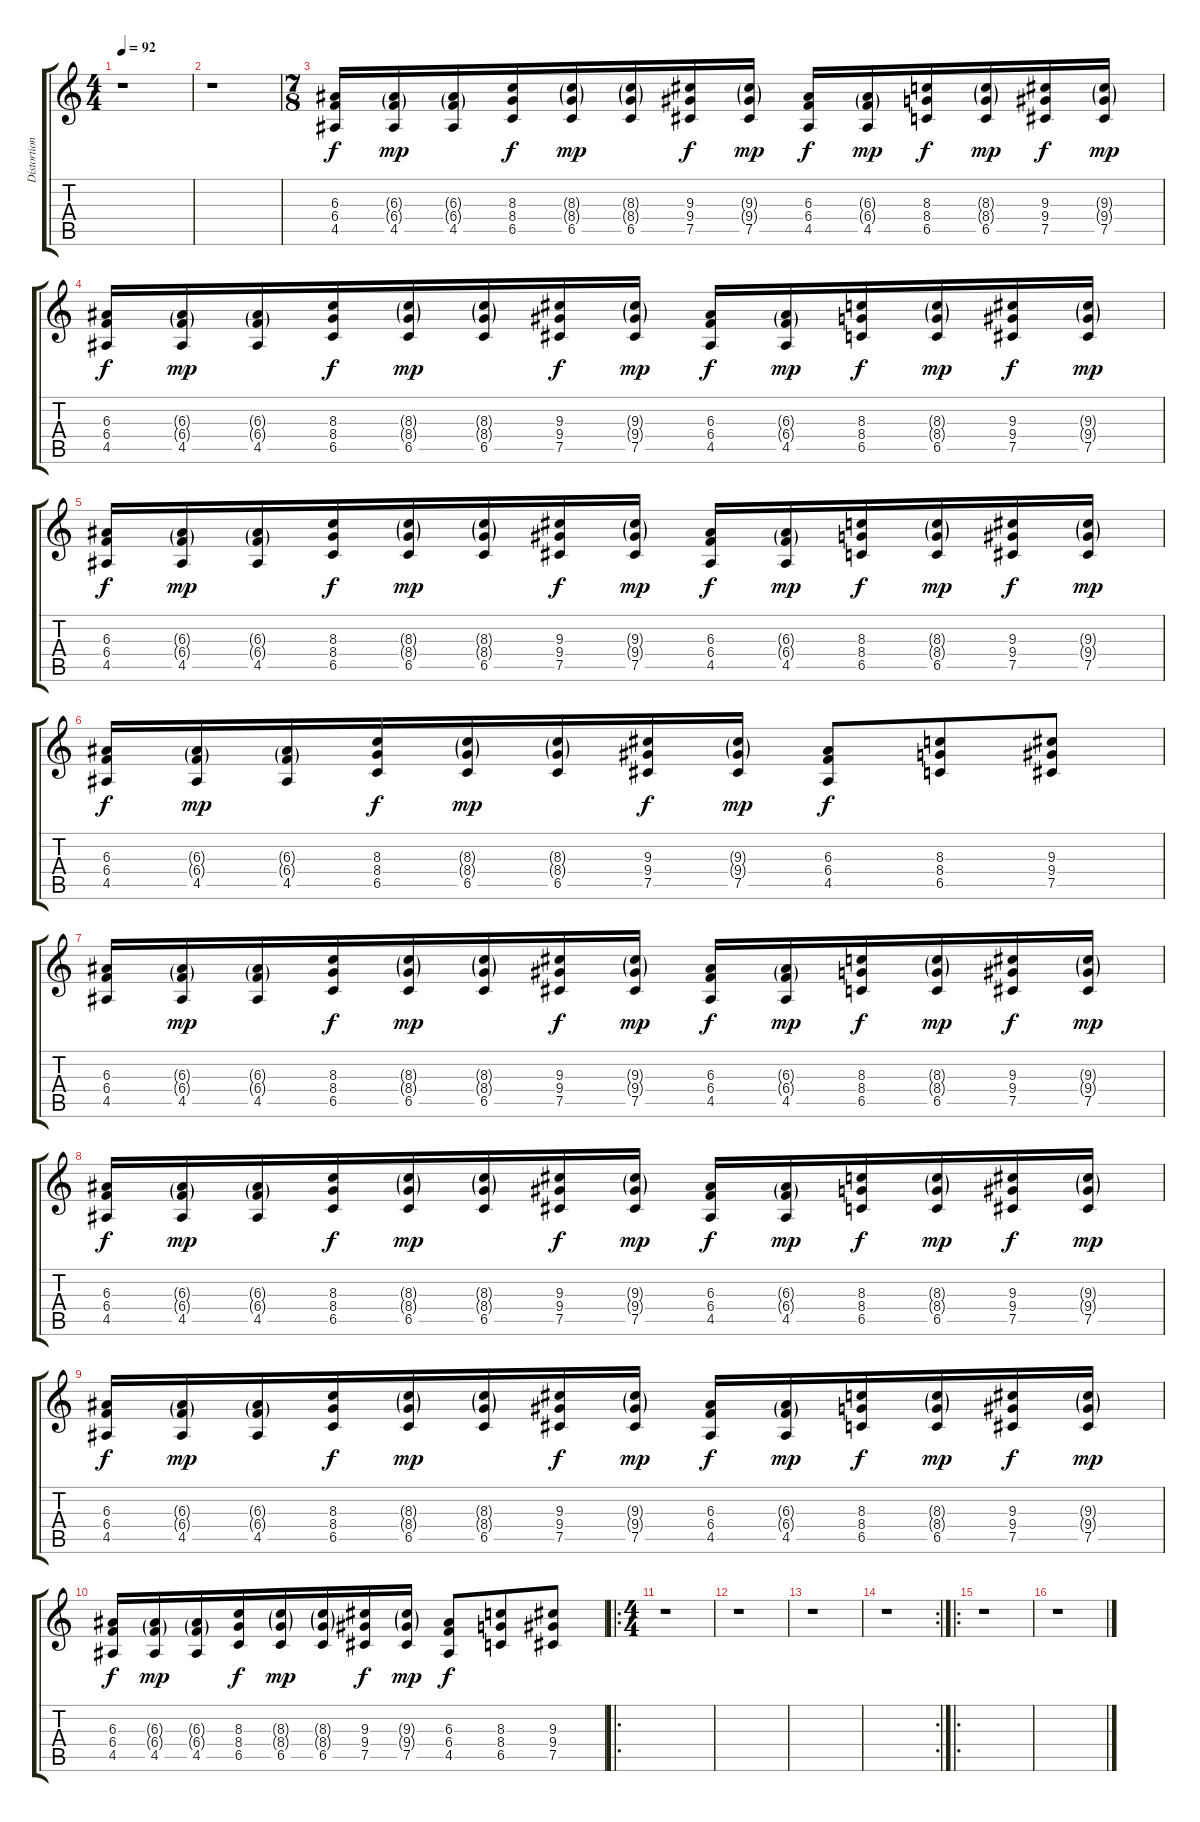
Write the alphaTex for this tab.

\track ("Distortion Guitar" "Distortion") {instrument distortionguitar}
\staff {score tabs}
\tuning (Db4 Ab3 E3 B2 Gb2 Db2) {hide}
\ts (4 4)
\tempo 92
\clef g2
\ks c
r.1{dy f instrument distortionguitar} |
r.1 |
\ts (7 8)
(6.3 6.4 4.5).16 (6.3{g} 6.4{g} 4.5).16{dy mp} (6.3{g} 6.4{g} 4.5).16 (8.3 8.4 6.5).16{dy f} (8.3{g} 8.4{g} 6.5).16{dy mp} (8.3{g} 8.4{g} 6.5).16 (9.3 9.4 7.5).16{dy f} (9.3{g} 9.4{g} 7.5).16{dy mp} (6.3 6.4 4.5).16{dy f} (6.3{g} 6.4{g} 4.5).16{dy mp} (8.3 8.4 6.5).16{dy f} (8.3{g} 8.4{g} 6.5).16{dy mp} (9.3 9.4 7.5).16{dy f} (9.3{g} 9.4{g} 7.5).16{dy mp} |
(6.3 6.4 4.5).16{dy f} (6.3{g} 6.4{g} 4.5).16{dy mp} (6.3{g} 6.4{g} 4.5).16 (8.3 8.4 6.5).16{dy f} (8.3{g} 8.4{g} 6.5).16{dy mp} (8.3{g} 8.4{g} 6.5).16 (9.3 9.4 7.5).16{dy f} (9.3{g} 9.4{g} 7.5).16{dy mp} (6.3 6.4 4.5).16{dy f} (6.3{g} 6.4{g} 4.5).16{dy mp} (8.3 8.4 6.5).16{dy f} (8.3{g} 8.4{g} 6.5).16{dy mp} (9.3 9.4 7.5).16{dy f} (9.3{g} 9.4{g} 7.5).16{dy mp} |
(6.3 6.4 4.5).16{dy f} (6.3{g} 6.4{g} 4.5).16{dy mp} (6.3{g} 6.4{g} 4.5).16 (8.3 8.4 6.5).16{dy f} (8.3{g} 8.4{g} 6.5).16{dy mp} (8.3{g} 8.4{g} 6.5).16 (9.3 9.4 7.5).16{dy f} (9.3{g} 9.4{g} 7.5).16{dy mp} (6.3 6.4 4.5).16{dy f} (6.3{g} 6.4{g} 4.5).16{dy mp} (8.3 8.4 6.5).16{dy f} (8.3{g} 8.4{g} 6.5).16{dy mp} (9.3 9.4 7.5).16{dy f} (9.3{g} 9.4{g} 7.5).16{dy mp} |
(6.3 6.4 4.5).16{dy f} (6.3{g} 6.4{g} 4.5).16{dy mp} (6.3{g} 6.4{g} 4.5).16 (8.3 8.4 6.5).16{dy f} (8.3{g} 8.4{g} 6.5).16{dy mp} (8.3{g} 8.4{g} 6.5).16 (9.3 9.4 7.5).16{dy f} (9.3{g} 9.4{g} 7.5).16{dy mp} (6.3 6.4 4.5).8{dy f} (8.3 8.4 6.5).8 (9.3 9.4 7.5).8 |
(6.3 6.4 4.5).16 (6.3{g} 6.4{g} 4.5).16{dy mp} (6.3{g} 6.4{g} 4.5).16 (8.3 8.4 6.5).16{dy f} (8.3{g} 8.4{g} 6.5).16{dy mp} (8.3{g} 8.4{g} 6.5).16 (9.3 9.4 7.5).16{dy f} (9.3{g} 9.4{g} 7.5).16{dy mp} (6.3 6.4 4.5).16{dy f} (6.3{g} 6.4{g} 4.5).16{dy mp} (8.3 8.4 6.5).16{dy f} (8.3{g} 8.4{g} 6.5).16{dy mp} (9.3 9.4 7.5).16{dy f} (9.3{g} 9.4{g} 7.5).16{dy mp} |
(6.3 6.4 4.5).16{dy f} (6.3{g} 6.4{g} 4.5).16{dy mp} (6.3{g} 6.4{g} 4.5).16 (8.3 8.4 6.5).16{dy f} (8.3{g} 8.4{g} 6.5).16{dy mp} (8.3{g} 8.4{g} 6.5).16 (9.3 9.4 7.5).16{dy f} (9.3{g} 9.4{g} 7.5).16{dy mp} (6.3 6.4 4.5).16{dy f} (6.3{g} 6.4{g} 4.5).16{dy mp} (8.3 8.4 6.5).16{dy f} (8.3{g} 8.4{g} 6.5).16{dy mp} (9.3 9.4 7.5).16{dy f} (9.3{g} 9.4{g} 7.5).16{dy mp} |
(6.3 6.4 4.5).16{dy f} (6.3{g} 6.4{g} 4.5).16{dy mp} (6.3{g} 6.4{g} 4.5).16 (8.3 8.4 6.5).16{dy f} (8.3{g} 8.4{g} 6.5).16{dy mp} (8.3{g} 8.4{g} 6.5).16 (9.3 9.4 7.5).16{dy f} (9.3{g} 9.4{g} 7.5).16{dy mp} (6.3 6.4 4.5).16{dy f} (6.3{g} 6.4{g} 4.5).16{dy mp} (8.3 8.4 6.5).16{dy f} (8.3{g} 8.4{g} 6.5).16{dy mp} (9.3 9.4 7.5).16{dy f} (9.3{g} 9.4{g} 7.5).16{dy mp} |
(6.3 6.4 4.5).16{dy f} (6.3{g} 6.4{g} 4.5).16{dy mp} (6.3{g} 6.4{g} 4.5).16 (8.3 8.4 6.5).16{dy f} (8.3{g} 8.4{g} 6.5).16{dy mp} (8.3{g} 8.4{g} 6.5).16 (9.3 9.4 7.5).16{dy f} (9.3{g} 9.4{g} 7.5).16{dy mp} (6.3 6.4 4.5).8{dy f} (8.3 8.4 6.5).8 (9.3 9.4 7.5).8 |
\ro
\ts (4 4)
r.1 |
r.1 |
r.1 |
\rc 2
r.1 |
\ro
r.1 |
r.1
